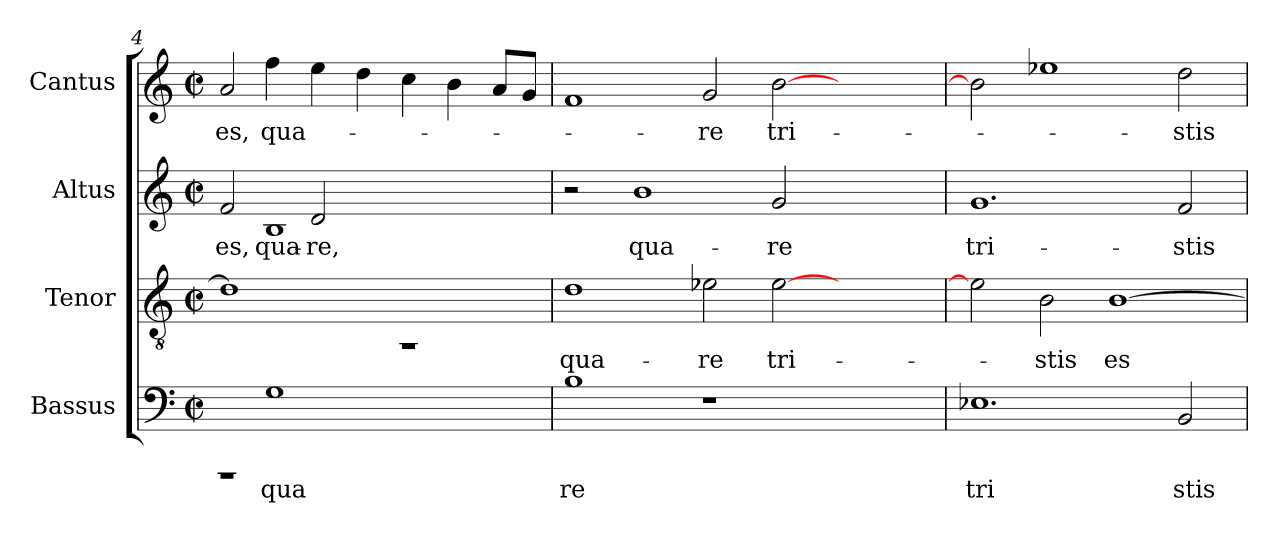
**kern	**text	**kern	**text	**kern	**text	**kern	**text
*part4	*part4	*part3	*part3	*part2	*part2	*part1	*part1
*staff4	*staff4	*staff3	*staff3	*staff2	*staff2	*staff1	*staff1
*I"Bassus	*	*I"Tenor	*	*I"Altus	*	*I"Cantus	*
*clefF4	*	*clefGv2	*	*clefG2	*	*clefG2	*
*M2/2	*	*M2/2	*	*M2/2	*	*M2/2	*
*met(c|)	*	*met(c|)	*	*met(c|)	*	*met(c|)	*
=4	=4	=4	=4	=4	=4	=4	=4
!LO:N:vis=1	!	!	!	!LO:N:vis=2	!LO:LY:b:cj	!LO:N:vis=2	!LO:LY:b:cj
4rEEE	.	1d]	.	4f/	es,	4a/	es,
!LO:N:vis=1	!LO:LY:b:cj	!	!	!LO:N:vis=1	!LO:LY:b:cj	!	!LO:LY:b
4G	qua	.	.	4B	qua-	4ff\	qua-
!	!	!	!	!LO:N:vis=2	!LO:LY:b:cj	!	!
1ryy	.	.	.	4d/	-re,	4ee\	.
.	.	.	.	1ryy	.	4dd\	.
!	!	!LO:N:vis=1	!	!	!	!	!
.	.	4rAA	.	.	.	4cc\	.
.	.	2ryy	.	.	.	4b\	.
4ryy	.	.	.	.	.	8a/L	.
.	.	.	.	.	.	8g/J	.
=5	=5	=5	=5	=5	=5	=5	=5
!	!LO:LY:b:cj	!	!LO:LY:b:cj	!	!	!	!
1B	re	1d	qua-	2r	.	1f	.
!	!	!	!	!	!LO:LY:b:cj	!	!
.	.	.	.	1b	qua-	.	.
!LO:N:vis=1	!	!	!LO:LY:b:cj	!	!	!	!LO:LY:b:cj
0r	.	2e-X\	-re	.	.	2g/	-re
!	!	!	!LO:LY:b:cj	!	!LO:LY:b:cj	!	!LO:LY:b:cj
.	.	[>2e-\	tri-	2g/	-re	[>2b\	tri-
.	.	1ryy	.	1ryy	.	1ryy	.
=6	=6	=6	=6	=6	=6	=6	=6
!	!LO:LY:b:cj	!	!	!	!LO:LY:b:cj	!	!
1.E-X	tri	2e-\]	.	1.g	tri-	2b\]	.
!	!	!	!LO:LY:b:cj	!	!	!	!
.	.	2B\	-stis	.	.	1ee-	.
!	!	!	!LO:LY:b:cj	!	!	!	!
.	.	[>1B	es	.	.	.	.
!	!LO:LY:b:cj	!	!	!	!LO:LY:b:cj	!	!LO:LY:b:cj
2BB/	stis	.	.	2f/	-stis	2dd\	-stis
=	=	=	=	=	=	=	=
*-	*-	*-	*-	*-	*-	*-	*-
